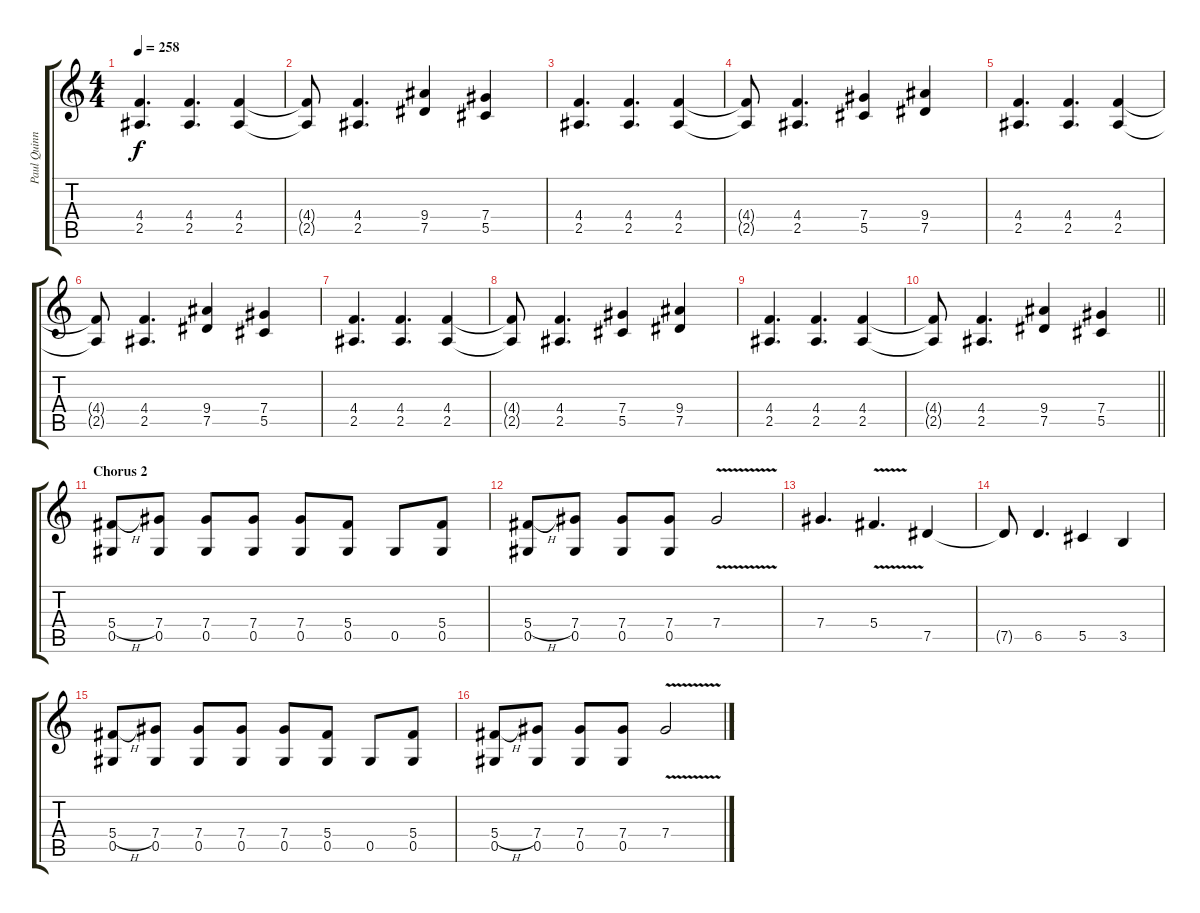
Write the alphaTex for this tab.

\track ("Paul Quinn" "Paul Quinn") {instrument overdrivenguitar}
\staff {score tabs}
\tuning (Eb4 Bb3 Gb3 Db3 Ab2 Eb2) {hide}
\ts (4 4)
\tempo 258
\clef g2
\ks c
(4.4 2.5).4{d dy f} (4.4 2.5).4{d} (4.4 2.5).4 |
(4.4{t} 2.5{t}).8 (4.4 2.5).4{d} (9.4 7.5).4 (7.4 5.5).4 |
(4.4 2.5).4{d} (4.4 2.5).4{d} (4.4 2.5).4 |
(4.4{t} 2.5{t}).8 (4.4 2.5).4{d} (7.4 5.5).4 (9.4 7.5).4 |
(4.4 2.5).4{d} (4.4 2.5).4{d} (4.4 2.5).4 |
(4.4{t} 2.5{t}).8 (4.4 2.5).4{d} (9.4 7.5).4 (7.4 5.5).4 |
(4.4 2.5).4{d} (4.4 2.5).4{d} (4.4 2.5).4 |
(4.4{t} 2.5{t}).8 (4.4 2.5).4{d} (7.4 5.5).4 (9.4 7.5).4 |
(4.4 2.5).4{d} (4.4 2.5).4{d} (4.4 2.5).4 |
\barLineRight lightlight
(4.4{t} 2.5{t}).8 (4.4 2.5).4{d} (9.4 7.5).4 (7.4 5.5).4 |
\section ("" "Chorus 2")
(5.4{h} 0.5).8 (7.4 0.5).8 (7.4 0.5).8 (7.4 0.5).8 (7.4 0.5).8 (5.4 0.5).8 0.5.8 (5.4 0.5).8 |
(5.4{h} 0.5).8 (7.4 0.5).8 (7.4 0.5).8 (7.4 0.5).8 7.4{v}.2 |
7.4.4{d} 5.4{v}.4{d} 7.5.4 |
7.5{t}.8 6.5.4{d} 5.5.4 3.5.4 |
(5.4{h} 0.5).8 (7.4 0.5).8 (7.4 0.5).8 (7.4 0.5).8 (7.4 0.5).8 (5.4 0.5).8 0.5.8 (5.4 0.5).8 |
(5.4{h} 0.5).8 (7.4 0.5).8 (7.4 0.5).8 (7.4 0.5).8 7.4{v}.2
